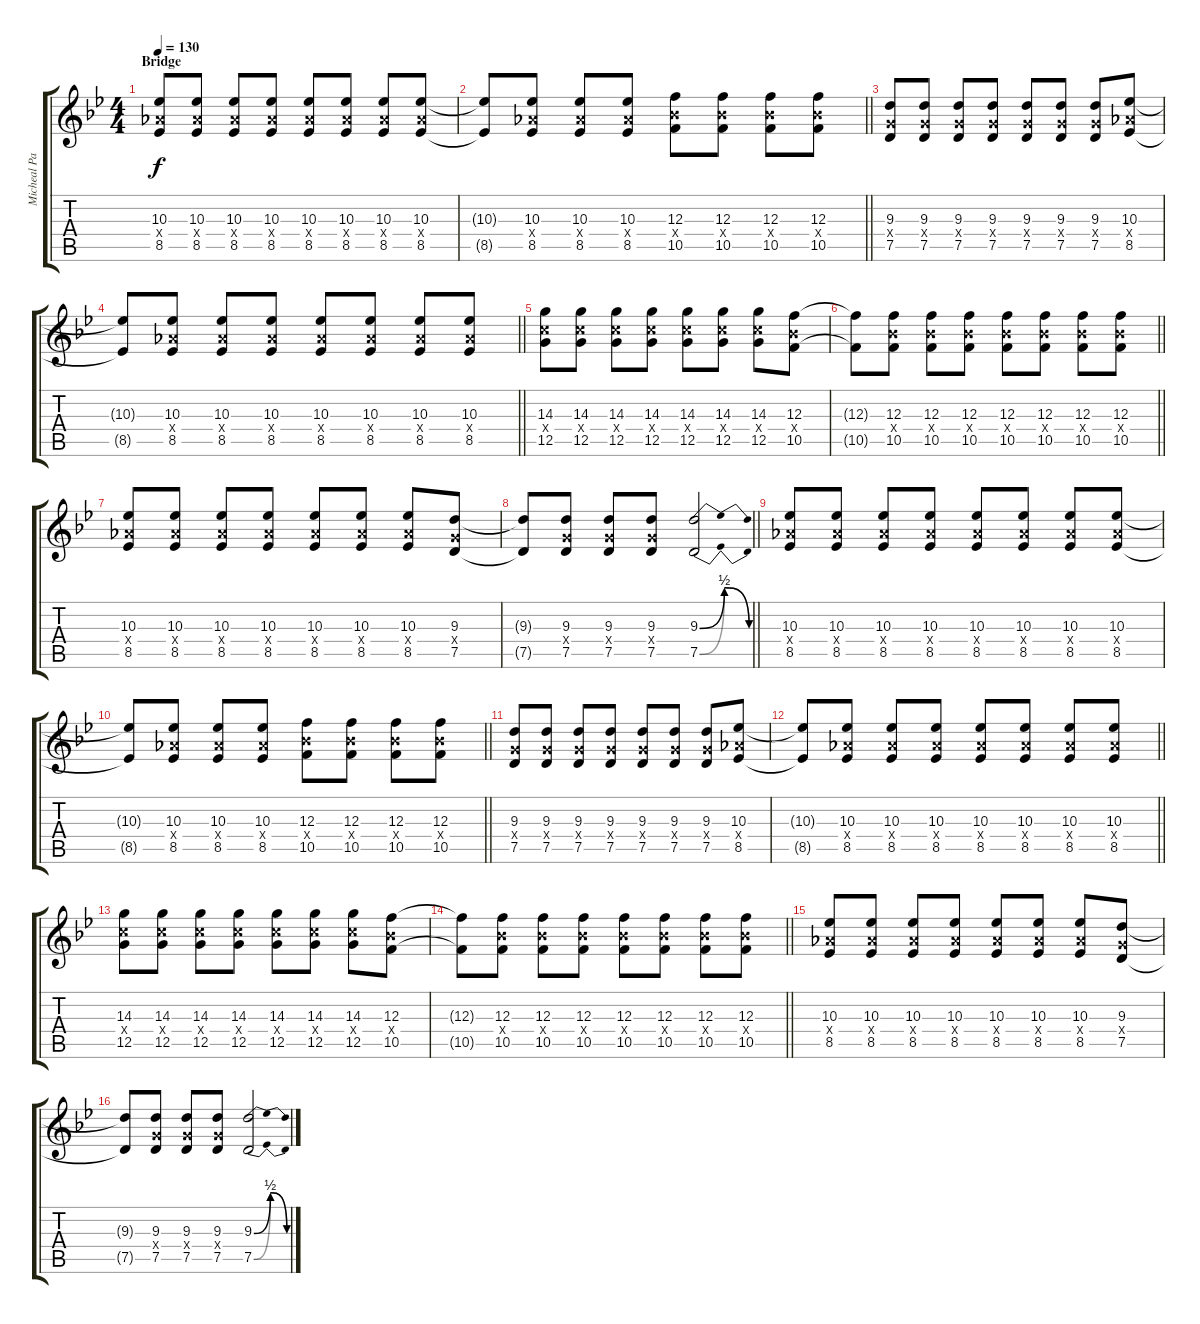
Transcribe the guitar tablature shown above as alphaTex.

\track ("Micheal Paget" "Micheal Pa") {instrument distortionguitar}
\staff {score tabs}
\tuning (D4 A3 F3 C3 G2 C2) {hide}
\ts (4 4)
\section ("" "Bridge")
\tempo 130
\clef g2
\ks bb
(10.3 8.4{x} 8.5).8{dy f} (10.3 8.4{x} 8.5).8 (10.3 8.4{x} 8.5).8 (10.3 8.4{x} 8.5).8 (10.3 8.4{x} 8.5).8 (10.3 8.4{x} 8.5).8 (10.3 8.4{x} 8.5).8 (10.3 8.4{x} 8.5).8 |
\barLineRight lightlight
(10.3{t} 8.5{t}).8 (10.3 8.4{x} 8.5).8 (10.3 8.4{x} 8.5).8 (10.3 8.4{x} 8.5).8 (12.3 10.4{x} 10.5).8 (12.3 10.4{x} 10.5).8 (12.3 10.4{x} 10.5).8 (12.3 10.4{x} 10.5).8 |
(9.3 7.4{x} 7.5).8 (9.3 7.4{x} 7.5).8 (9.3 7.4{x} 7.5).8 (9.3 7.4{x} 7.5).8 (9.3 7.4{x} 7.5).8 (9.3 7.4{x} 7.5).8 (9.3 7.4{x} 7.5).8 (10.3 8.4{x} 8.5).8 |
\barLineRight lightlight
(10.3{t} 8.5{t}).8 (10.3 8.4{x} 8.5).8 (10.3 8.4{x} 8.5).8 (10.3 8.4{x} 8.5).8 (10.3 8.4{x} 8.5).8 (10.3 8.4{x} 8.5).8 (10.3 8.4{x} 8.5).8 (10.3 8.4{x} 8.5).8 |
(14.3 12.4{x} 12.5).8 (14.3 12.4{x} 12.5).8 (14.3 12.4{x} 12.5).8 (14.3 12.4{x} 12.5).8 (14.3 12.4{x} 12.5).8 (14.3 12.4{x} 12.5).8 (14.3 12.4{x} 12.5).8 (12.3 10.4{x} 10.5).8 |
\barLineRight lightlight
(12.3{t} 10.5{t}).8 (12.3 10.4{x} 10.5).8 (12.3 10.4{x} 10.5).8 (12.3 10.4{x} 10.5).8 (12.3 10.4{x} 10.5).8 (12.3 10.4{x} 10.5).8 (12.3 10.4{x} 10.5).8 (12.3 10.4{x} 10.5).8 |
(10.3 8.4{x} 8.5).8 (10.3 8.4{x} 8.5).8 (10.3 8.4{x} 8.5).8 (10.3 8.4{x} 8.5).8 (10.3 8.4{x} 8.5).8 (10.3 8.4{x} 8.5).8 (10.3 8.4{x} 8.5).8 (9.3 7.4{x} 7.5).8 |
\barLineRight lightlight
(9.3{t} 7.5{t}).8 (9.3 7.4{x} 7.5).8 (9.3 7.4{x} 7.5).8 (9.3 7.4{x} 7.5).8 (9.3{be (bendrelease 0 0 20 2 40 2 60 0)} 7.5{be (bendrelease 0 0 20 2 40 2 60 0)}).2 |
(10.3 8.4{x} 8.5).8 (10.3 8.4{x} 8.5).8 (10.3 8.4{x} 8.5).8 (10.3 8.4{x} 8.5).8 (10.3 8.4{x} 8.5).8 (10.3 8.4{x} 8.5).8 (10.3 8.4{x} 8.5).8 (10.3 8.4{x} 8.5).8 |
\barLineRight lightlight
(10.3{t} 8.5{t}).8 (10.3 8.4{x} 8.5).8 (10.3 8.4{x} 8.5).8 (10.3 8.4{x} 8.5).8 (12.3 10.4{x} 10.5).8 (12.3 10.4{x} 10.5).8 (12.3 10.4{x} 10.5).8 (12.3 10.4{x} 10.5).8 |
(9.3 7.4{x} 7.5).8 (9.3 7.4{x} 7.5).8 (9.3 7.4{x} 7.5).8 (9.3 7.4{x} 7.5).8 (9.3 7.4{x} 7.5).8 (9.3 7.4{x} 7.5).8 (9.3 7.4{x} 7.5).8 (10.3 8.4{x} 8.5).8 |
\barLineRight lightlight
(10.3{t} 8.5{t}).8 (10.3 8.4{x} 8.5).8 (10.3 8.4{x} 8.5).8 (10.3 8.4{x} 8.5).8 (10.3 8.4{x} 8.5).8 (10.3 8.4{x} 8.5).8 (10.3 8.4{x} 8.5).8 (10.3 8.4{x} 8.5).8 |
(14.3 12.4{x} 12.5).8 (14.3 12.4{x} 12.5).8 (14.3 12.4{x} 12.5).8 (14.3 12.4{x} 12.5).8 (14.3 12.4{x} 12.5).8 (14.3 12.4{x} 12.5).8 (14.3 12.4{x} 12.5).8 (12.3 10.4{x} 10.5).8 |
\barLineRight lightlight
(12.3{t} 10.5{t}).8 (12.3 10.4{x} 10.5).8 (12.3 10.4{x} 10.5).8 (12.3 10.4{x} 10.5).8 (12.3 10.4{x} 10.5).8 (12.3 10.4{x} 10.5).8 (12.3 10.4{x} 10.5).8 (12.3 10.4{x} 10.5).8 |
(10.3 8.4{x} 8.5).8 (10.3 8.4{x} 8.5).8 (10.3 8.4{x} 8.5).8 (10.3 8.4{x} 8.5).8 (10.3 8.4{x} 8.5).8 (10.3 8.4{x} 8.5).8 (10.3 8.4{x} 8.5).8 (9.3 7.4{x} 7.5).8 |
(9.3{t} 7.5{t}).8 (9.3 7.4{x} 7.5).8 (9.3 7.4{x} 7.5).8 (9.3 7.4{x} 7.5).8 (9.3{be (bendrelease 0 0 20 2 40 2 60 0)} 7.5{be (bendrelease 0 0 20 2 40 2 60 0)}).2
